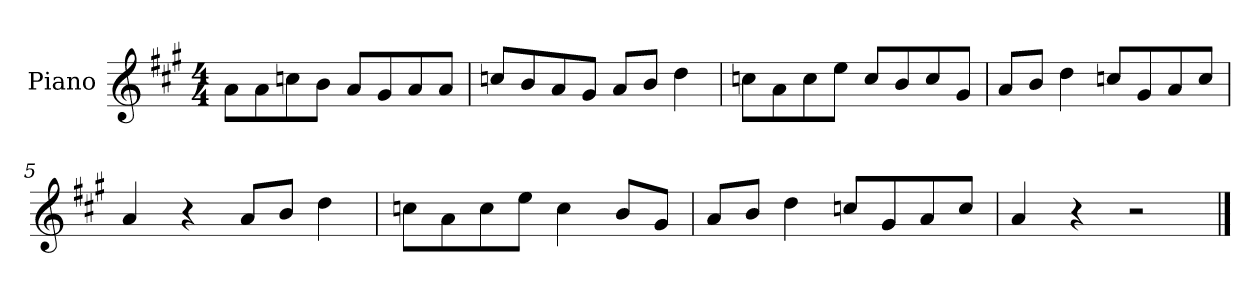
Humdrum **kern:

**kern
*part1
*staff1
*I"Piano
*I'P-no
*clefG2
*k[f#c#g#]
*M4/4
*MM90
=1
8a\L
8a\
8ccn\
8b\J
8a/L
8g#/
8a/
8a/J
=2
8ccn/L
8b/
8a/
8g#/J
8a/L
8b/J
4dd\
=3
8ccn\L
8a\
8cc\
8ee\J
8cc/L
8b/
8cc/
8g#/J
=4
8a/L
8b/J
4dd\
8ccn/L
8g#/
8a/
8cc/J
=5
4a/
4r
8a/L
8b/J
4dd\
!!LO:LB:g=z
=6
8ccn\L
8a\
8cc\
8ee\J
4cc\
8b/L
8g#/J
=7
8a/L
8b/J
4dd\
8ccn/L
8g#/
8a/
8cc/J
=8
4a/
4r
2r
==
*-
